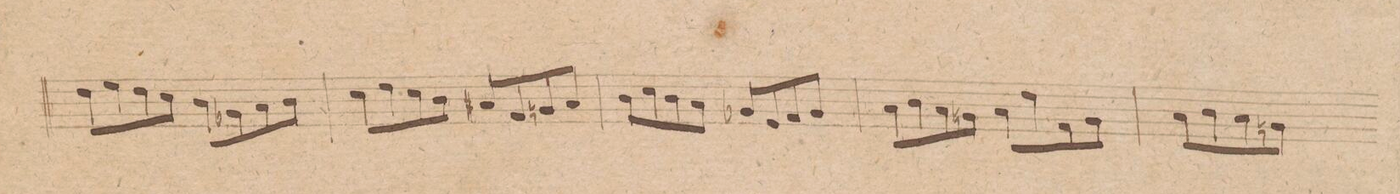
**kern	**dynam
*I"Baſso.	*
*clefF4	*
*k[]	*
*met(c|)	*
*M2/2	*
8F\L	.
8G\	.
8F\	.
8E\J	.
8D\L	.
8BB-X\	.
8C\	.
8D\J	.
=30	=30
8E\L	.
8F\	.
8E\	.
8D\J	.
8C#X/L	.
8AA/	.
8BBn/	.
8C#/J	.
=31	=31
8D\L	.
8E\	.
8D\	.
8C\J	.
8BB-X/L	.
8GG/	.
8AA/	.
8BB-/J	.
=32	=32
8C\L	.
8D\	.
8C\	.
8BBn\J	.
8C\L	.
8F\	.
8AA\	.
8BB\J	.
=33	=33
8C\L	.
8D\	.
8C\	.
8BBn\J	.
*-	*-
